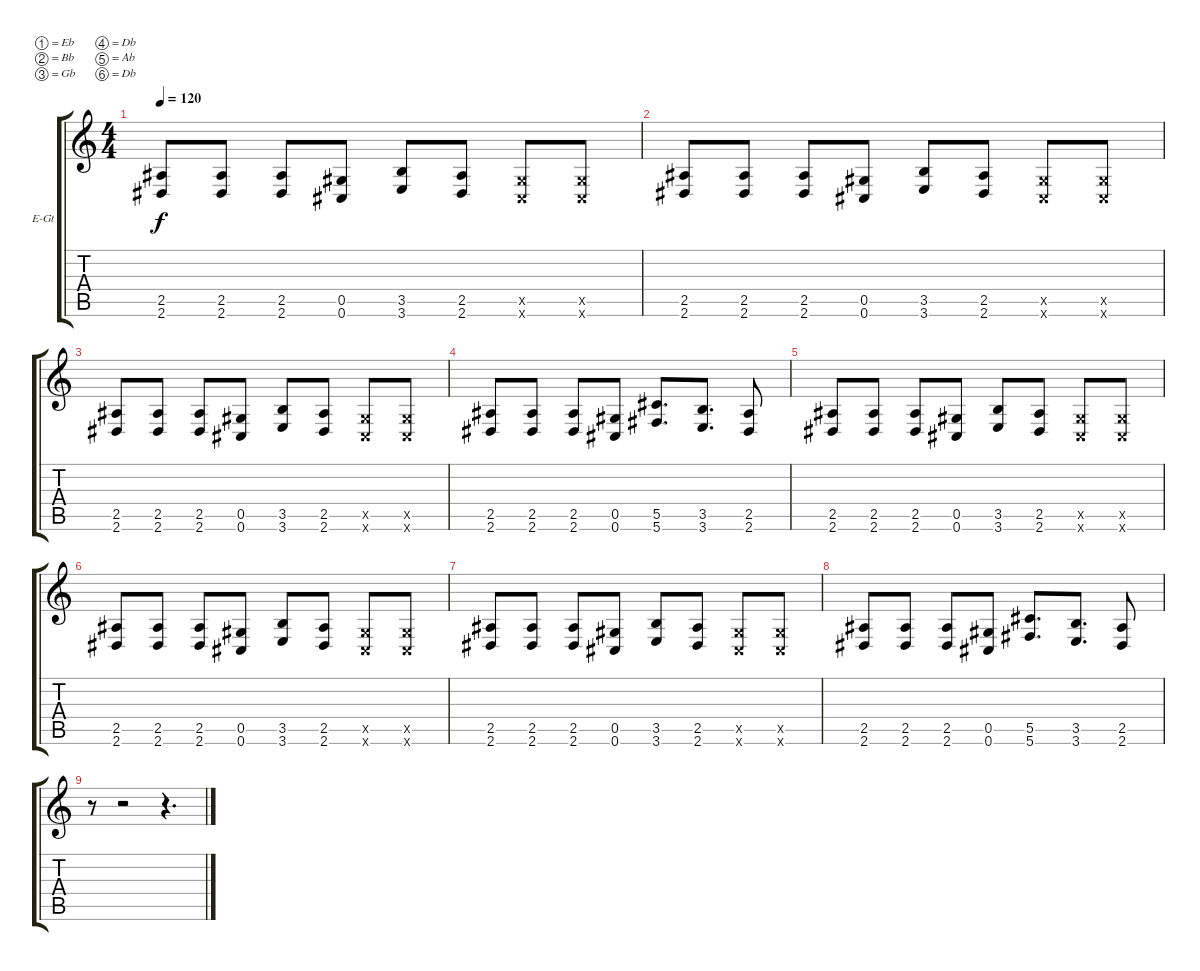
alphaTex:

\bracketExtendMode groupsimilarinstruments
\firstSystemTrackNameOrientation horizontal
\otherSystemsTrackNameOrientation horizontal
\track ("Rythm Guitar 2" "E-Gt") {instrument distortionguitar}
\staff {score tabs}
\tuning (Eb4 Bb3 Gb3 Db3 Ab2 Db2)
\ts (4 4)
\tempo 120
\clef g2
\ks c
(2.5 2.6).8{dy f} (2.5 2.6).8 (2.5 2.6).8 (0.5 0.6).8 (3.5 3.6).8 (2.5 2.6).8 (0.5{x} 0.6{x}).8 (0.5{x} 0.6{x}).8 |
(2.5 2.6).8 (2.5 2.6).8 (2.5 2.6).8 (0.5 0.6).8 (3.5 3.6).8 (2.5 2.6).8 (0.5{x} 0.6{x}).8 (0.5{x} 0.6{x}).8 |
(2.5 2.6).8 (2.5 2.6).8 (2.5 2.6).8 (0.5 0.6).8 (3.5 3.6).8 (2.5 2.6).8 (0.5{x} 0.6{x}).8 (0.5{x} 0.6{x}).8 |
(2.5 2.6).8 (2.5 2.6).8 (2.5 2.6).8 (0.5 0.6).8 (5.5 5.6).8{d} (3.5 3.6).8{d} (2.5 2.6).8 |
(2.5 2.6).8 (2.5 2.6).8 (2.5 2.6).8 (0.5 0.6).8 (3.5 3.6).8 (2.5 2.6).8 (0.5{x} 0.6{x}).8 (0.5{x} 0.6{x}).8 |
(2.5 2.6).8 (2.5 2.6).8 (2.5 2.6).8 (0.5 0.6).8 (3.5 3.6).8 (2.5 2.6).8 (0.5{x} 0.6{x}).8 (0.5{x} 0.6{x}).8 |
(2.5 2.6).8 (2.5 2.6).8 (2.5 2.6).8 (0.5 0.6).8 (3.5 3.6).8 (2.5 2.6).8 (0.5{x} 0.6{x}).8 (0.5{x} 0.6{x}).8 |
(2.5 2.6).8 (2.5 2.6).8 (2.5 2.6).8 (0.5 0.6).8 (5.5 5.6).8{d} (3.5 3.6).8{d} (2.5 2.6).8 |
r.8 r.2 r.4{d}
